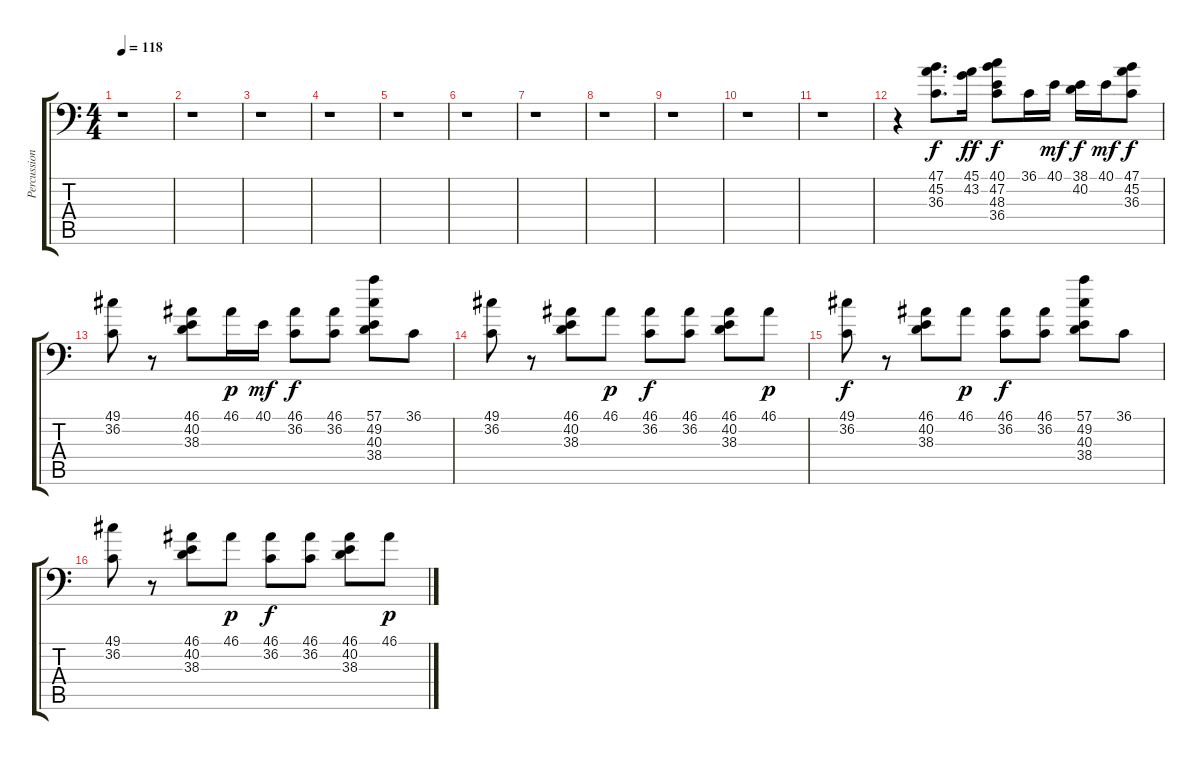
\track ("Percussion-Keith Moon" "Percussion") {instrument acousticgrandpiano}
\staff {score tabs}
\tuning (C-1 C-1 C-1 C-1 C-1 C-1) {hide}
\ts (4 4)
\tempo 118
\clef f4
\ks c
r.1{dy f} |
r.1 |
r.1 |
r.1 |
r.1 |
r.1 |
r.1 |
r.1 |
r.1 |
r.1 |
r.1 |
r.4 (47.1 45.2 36.3).8{d} (45.1 43.2).16{dy ff} (40.1 47.2 48.3 36.4).8{dy f} 36.1.16 40.1.16{dy mf} (38.1 40.2).16{dy f} 40.1.16{dy mf} (47.1 45.2 36.3).8{dy f} |
(49.1 36.2).8 r.8 (46.1 40.2 38.3).8 46.1.16{dy p} 40.1.16{dy mf} (46.1 36.2).8{dy f} (46.1 36.2).8 (57.1 49.2 40.3 38.4).8 36.1.8 |
(49.1 36.2).8 r.8 (46.1 40.2 38.3).8 46.1.8{dy p} (46.1 36.2).8{dy f} (46.1 36.2).8 (46.1 40.2 38.3).8 46.1.8{dy p} |
(49.1 36.2).8{dy f} r.8 (46.1 40.2 38.3).8 46.1.8{dy p} (46.1 36.2).8{dy f} (46.1 36.2).8 (57.1 49.2 40.3 38.4).8 36.1.8 |
(49.1 36.2).8 r.8 (46.1 40.2 38.3).8 46.1.8{dy p} (46.1 36.2).8{dy f} (46.1 36.2).8 (46.1 40.2 38.3).8 46.1.8{dy p}
